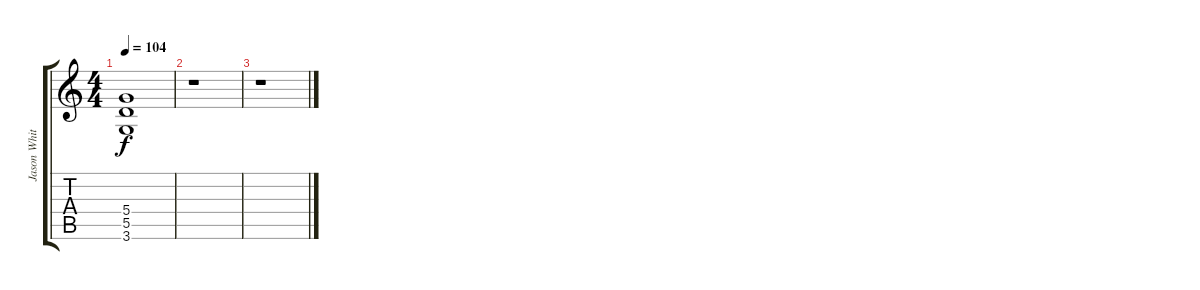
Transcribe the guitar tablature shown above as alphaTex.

\track ("Jason White " "Jason Whit") {instrument overdrivenguitar}
\staff {score tabs}
\tuning (E4 B3 G3 D3 A2 E2) {hide}
\ts (4 4)
\tempo 104
\clef g2
\ks c
(5.4{t} 5.5{t} 3.6{t}).1{dy f} |
r.1 |
r.1
